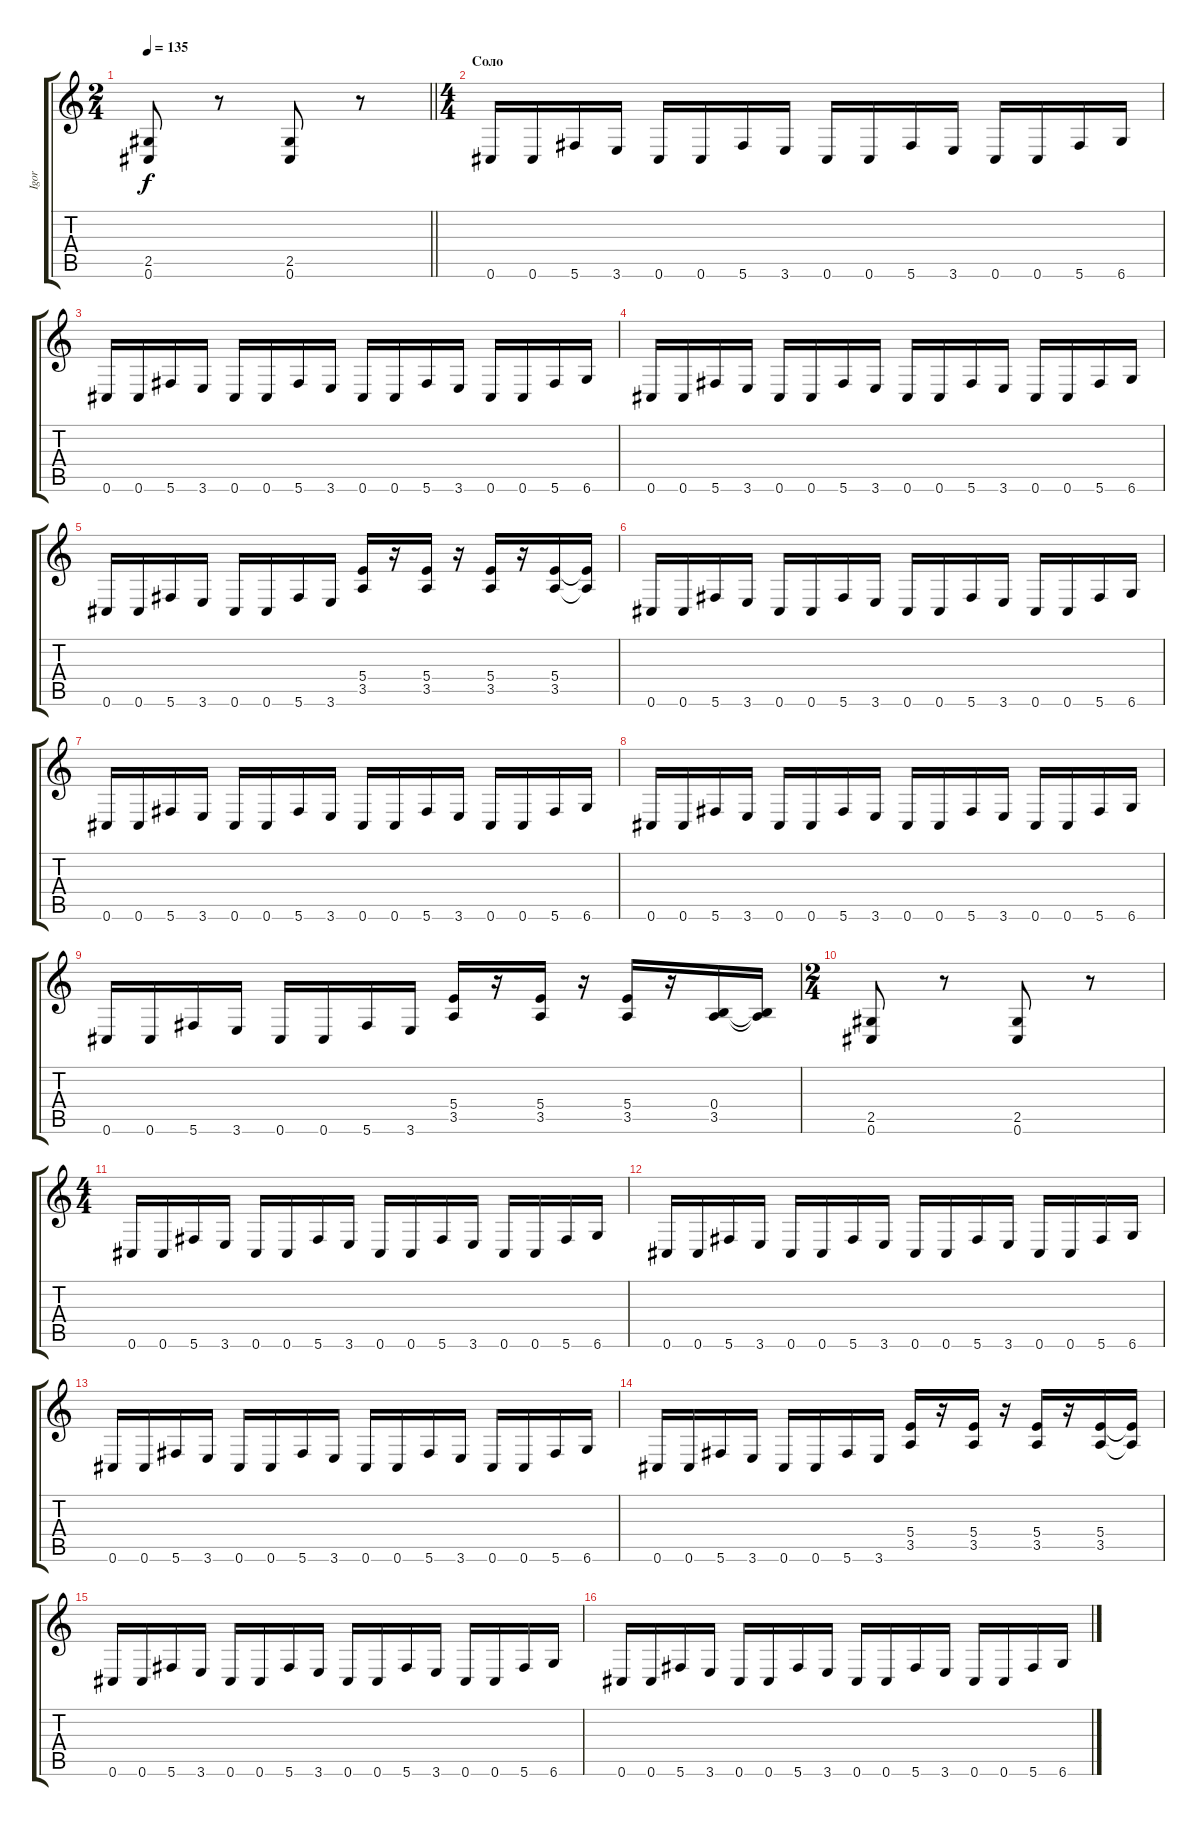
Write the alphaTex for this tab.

\track ("Igor" "Igor") {instrument distortionguitar}
\staff {score tabs}
\tuning (Db4 Ab3 E3 B2 Gb2 Db2) {hide}
\ts (2 4)
\tempo 135
\clef g2
\barLineRight lightlight
\ks c
(2.5 0.6).8{dy f} r.8 (2.5 0.6).8 r.8 |
\ts (4 4)
\section ("" "Соло")
0.6.16 0.6.16 5.6.16 3.6.16 0.6.16 0.6.16 5.6.16 3.6.16 0.6.16 0.6.16 5.6.16 3.6.16 0.6.16 0.6.16 5.6.16 6.6.16 |
0.6.16 0.6.16 5.6.16 3.6.16 0.6.16 0.6.16 5.6.16 3.6.16 0.6.16 0.6.16 5.6.16 3.6.16 0.6.16 0.6.16 5.6.16 6.6.16 |
0.6.16 0.6.16 5.6.16 3.6.16 0.6.16 0.6.16 5.6.16 3.6.16 0.6.16 0.6.16 5.6.16 3.6.16 0.6.16 0.6.16 5.6.16 6.6.16 |
0.6.16 0.6.16 5.6.16 3.6.16 0.6.16 0.6.16 5.6.16 3.6.16 (5.4 3.5).16 r.16 (5.4 3.5).16 r.16 (5.4 3.5).16 r.16 (5.4 3.5).16 (5.4{t} 3.5{t}).16 |
0.6.16 0.6.16 5.6.16 3.6.16 0.6.16 0.6.16 5.6.16 3.6.16 0.6.16 0.6.16 5.6.16 3.6.16 0.6.16 0.6.16 5.6.16 6.6.16 |
0.6.16 0.6.16 5.6.16 3.6.16 0.6.16 0.6.16 5.6.16 3.6.16 0.6.16 0.6.16 5.6.16 3.6.16 0.6.16 0.6.16 5.6.16 6.6.16 |
0.6.16 0.6.16 5.6.16 3.6.16 0.6.16 0.6.16 5.6.16 3.6.16 0.6.16 0.6.16 5.6.16 3.6.16 0.6.16 0.6.16 5.6.16 6.6.16 |
0.6.16 0.6.16 5.6.16 3.6.16 0.6.16 0.6.16 5.6.16 3.6.16 (5.4 3.5).16 r.16 (5.4 3.5).16 r.16 (5.4 3.5).16 r.16 (0.4 3.5).16 (0.4{t} 3.5{t}).16 |
\ts (2 4)
(2.5 0.6).8 r.8 (2.5 0.6).8 r.8 |
\ts (4 4)
0.6.16 0.6.16 5.6.16 3.6.16 0.6.16 0.6.16 5.6.16 3.6.16 0.6.16 0.6.16 5.6.16 3.6.16 0.6.16 0.6.16 5.6.16 6.6.16 |
0.6.16 0.6.16 5.6.16 3.6.16 0.6.16 0.6.16 5.6.16 3.6.16 0.6.16 0.6.16 5.6.16 3.6.16 0.6.16 0.6.16 5.6.16 6.6.16 |
0.6.16 0.6.16 5.6.16 3.6.16 0.6.16 0.6.16 5.6.16 3.6.16 0.6.16 0.6.16 5.6.16 3.6.16 0.6.16 0.6.16 5.6.16 6.6.16 |
0.6.16 0.6.16 5.6.16 3.6.16 0.6.16 0.6.16 5.6.16 3.6.16 (5.4 3.5).16 r.16 (5.4 3.5).16 r.16 (5.4 3.5).16 r.16 (5.4 3.5).16 (5.4{t} 3.5{t}).16 |
0.6.16 0.6.16 5.6.16 3.6.16 0.6.16 0.6.16 5.6.16 3.6.16 0.6.16 0.6.16 5.6.16 3.6.16 0.6.16 0.6.16 5.6.16 6.6.16 |
0.6.16 0.6.16 5.6.16 3.6.16 0.6.16 0.6.16 5.6.16 3.6.16 0.6.16 0.6.16 5.6.16 3.6.16 0.6.16 0.6.16 5.6.16 6.6.16
